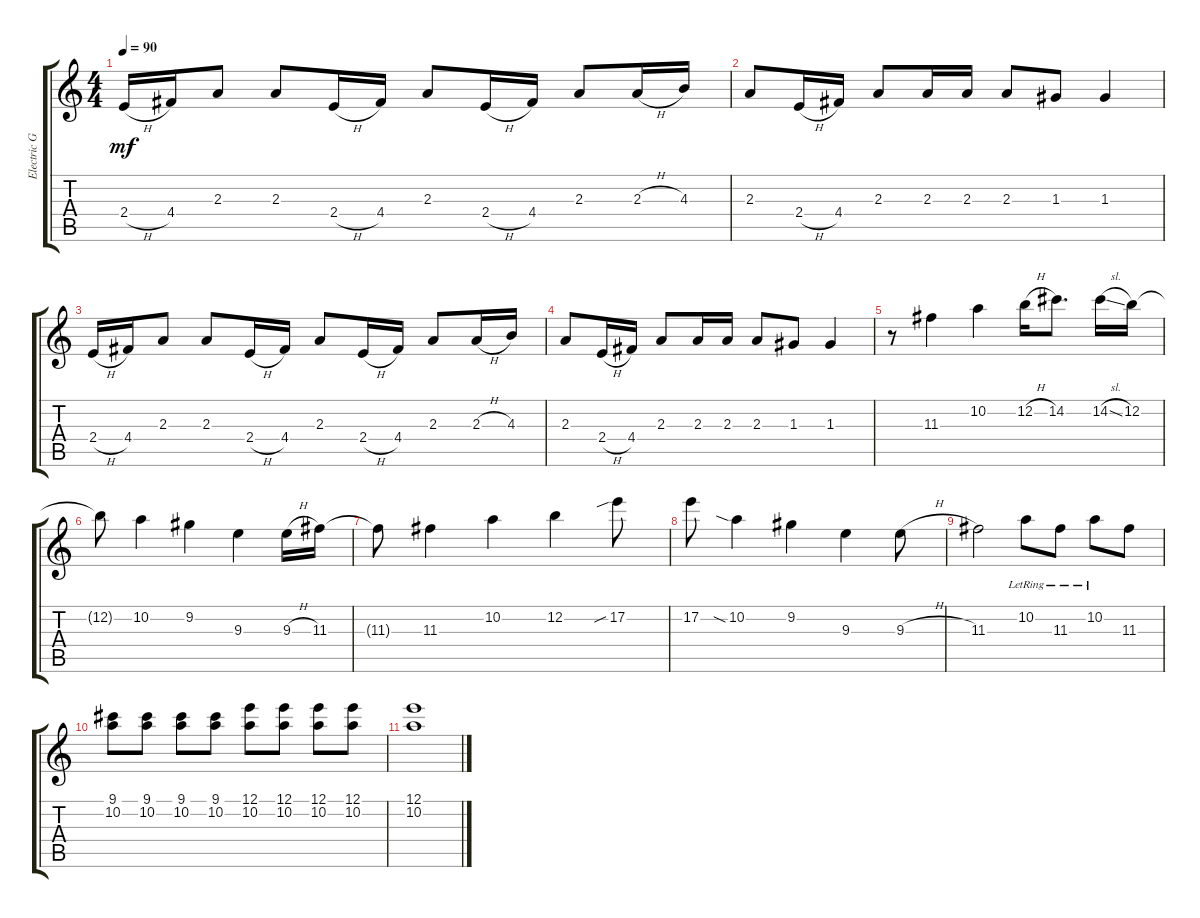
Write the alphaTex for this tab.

\track ("Electric Guitar" "Electric G") {instrument distortionguitar}
\staff {score tabs}
\tuning (E4 B3 G3 D3 A2 E2) {hide}
\ts (4 4)
\tempo 90
\clef g2
\ks c
2.4{h}.16{dy mf instrument distortionguitar} 4.4.16 2.3.8 2.3.8 2.4{h}.16 4.4.16 2.3.8 2.4{h}.16 4.4.16 2.3.8 2.3{h}.16 4.3.16 |
2.3.8 2.4{h}.16 4.4.16 2.3.8 2.3.16 2.3.16 2.3.8 1.3.8 1.3.4 |
2.4{h}.16 4.4.16 2.3.8 2.3.8 2.4{h}.16 4.4.16 2.3.8 2.4{h}.16 4.4.16 2.3.8 2.3{h}.16 4.3.16 |
2.3.8 2.4{h}.16 4.4.16 2.3.8 2.3.16 2.3.16 2.3.8 1.3.8 1.3.4 |
r.8 11.3.4 10.2.4 12.2{h}.16 14.2.8{d} 14.2{sl}.16 12.2.16 |
12.2{t}.8 10.2.4 9.2.4 9.3.4 9.3{h}.16 11.3.16 |
11.3{t}.8 11.3.4 10.2.4 12.2.4 17.2{sib}.8 |
17.2.8 10.2{sia}.4 9.2.4 9.3.4 9.3{h}.8 |
11.3.2 10.2{lr}.8 11.3{lr}.8 10.2{lr}.8 11.3.8 |
(9.1 10.2).8 (9.1 10.2).8 (9.1 10.2).8 (9.1 10.2).8 (12.1 10.2).8 (12.1 10.2).8 (12.1 10.2).8 (12.1 10.2).8 |
(12.1 10.2).1
